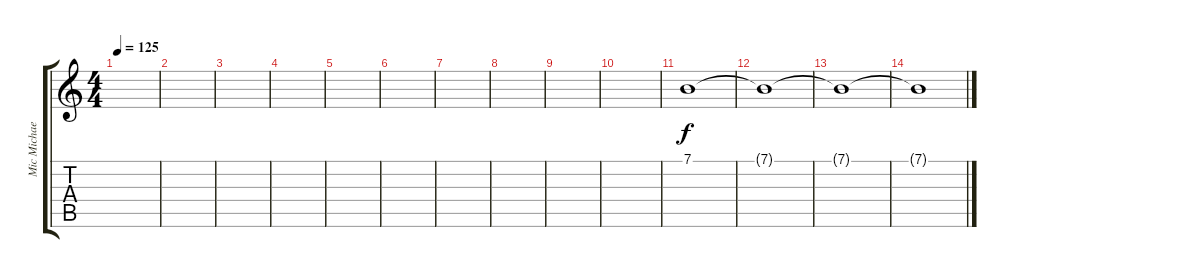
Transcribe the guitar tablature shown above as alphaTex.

\track ("Mic Michaeli" "Mic Michae") {instrument lead1square}
\staff {score tabs}
\tuning (E4 B3 G3 D3 A2 E2) {hide}
\ts (4 4)
\tempo 125
\clef g2
\ks c
|
|
|
|
|
|
|
|
|
|
7.1.1 |
7.1{t}.1 |
7.1{t}.1 |
7.1{t}.1
